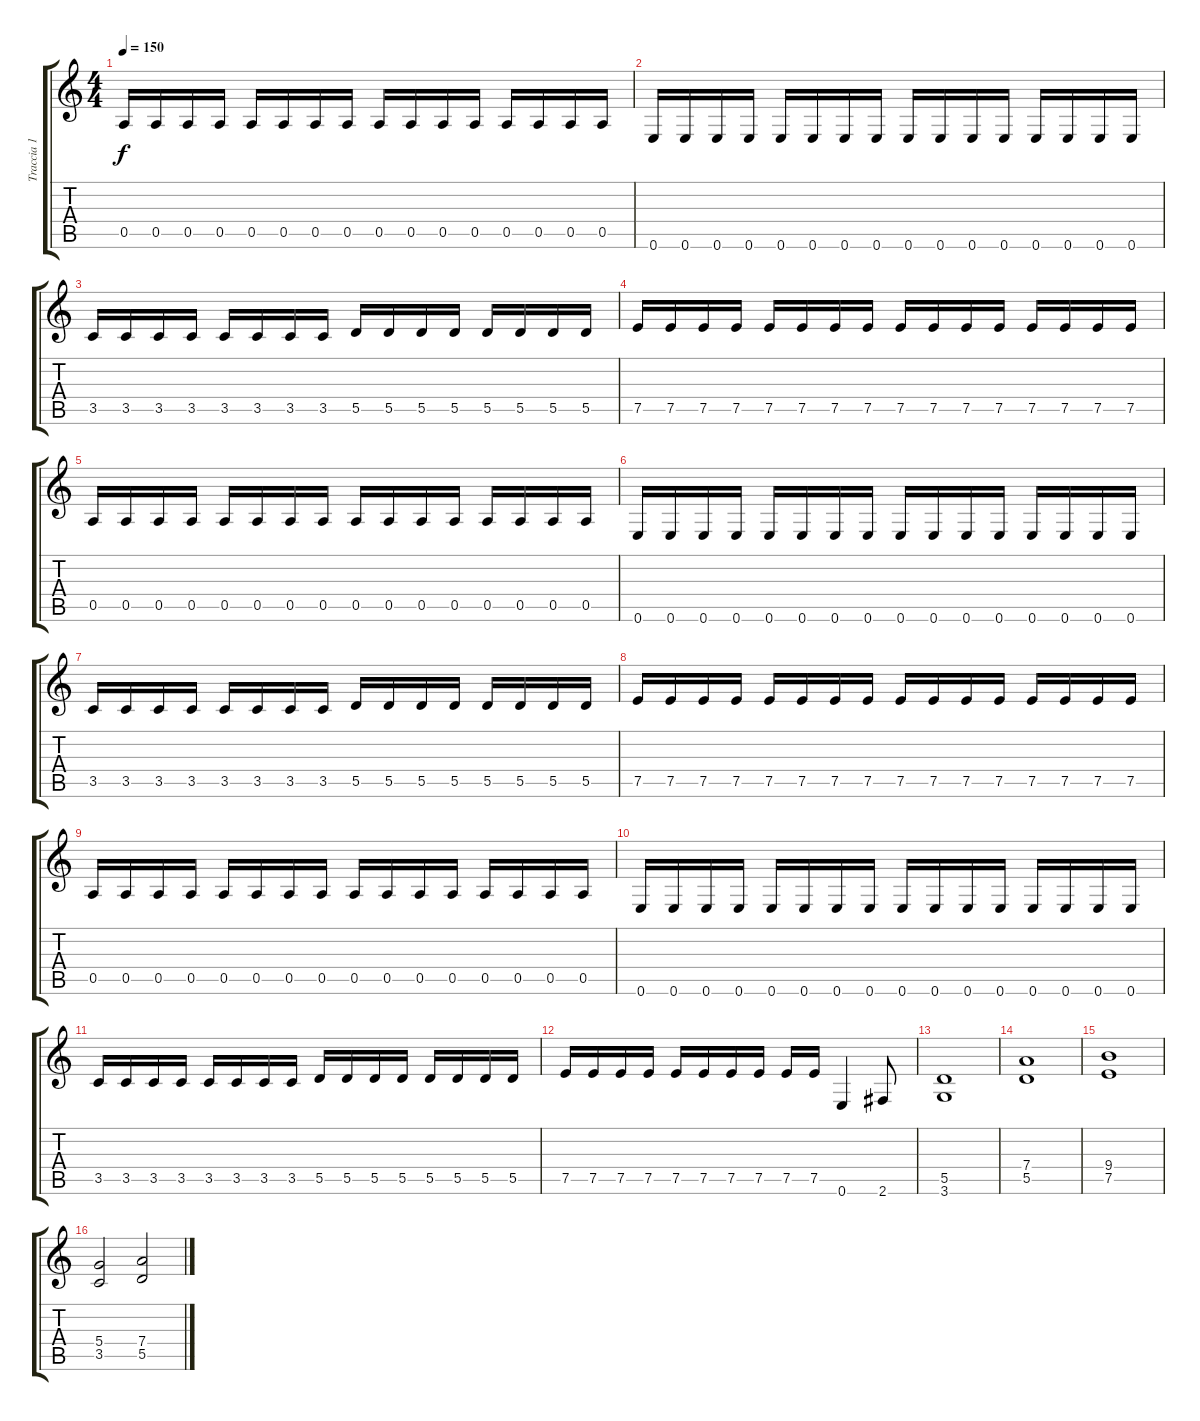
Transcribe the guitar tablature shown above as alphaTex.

\track ("Traccia 1" "Traccia 1") {instrument distortionguitar}
\staff {score tabs}
\tuning (E4 B3 G3 D3 A2 E2) {hide}
\ts (4 4)
\tempo 150
\clef g2
\ks c
0.5.16{dy f} 0.5.16 0.5.16 0.5.16 0.5.16 0.5.16 0.5.16 0.5.16 0.5.16 0.5.16 0.5.16 0.5.16 0.5.16 0.5.16 0.5.16 0.5.16 |
0.6.16 0.6.16 0.6.16 0.6.16 0.6.16 0.6.16 0.6.16 0.6.16 0.6.16 0.6.16 0.6.16 0.6.16 0.6.16 0.6.16 0.6.16 0.6.16 |
3.5.16 3.5.16 3.5.16 3.5.16 3.5.16 3.5.16 3.5.16 3.5.16 5.5.16 5.5.16 5.5.16 5.5.16 5.5.16 5.5.16 5.5.16 5.5.16 |
7.5.16 7.5.16 7.5.16 7.5.16 7.5.16 7.5.16 7.5.16 7.5.16 7.5.16 7.5.16 7.5.16 7.5.16 7.5.16 7.5.16 7.5.16 7.5.16 |
0.5.16 0.5.16 0.5.16 0.5.16 0.5.16 0.5.16 0.5.16 0.5.16 0.5.16 0.5.16 0.5.16 0.5.16 0.5.16 0.5.16 0.5.16 0.5.16 |
0.6.16 0.6.16 0.6.16 0.6.16 0.6.16 0.6.16 0.6.16 0.6.16 0.6.16 0.6.16 0.6.16 0.6.16 0.6.16 0.6.16 0.6.16 0.6.16 |
3.5.16 3.5.16 3.5.16 3.5.16 3.5.16 3.5.16 3.5.16 3.5.16 5.5.16 5.5.16 5.5.16 5.5.16 5.5.16 5.5.16 5.5.16 5.5.16 |
7.5.16 7.5.16 7.5.16 7.5.16 7.5.16 7.5.16 7.5.16 7.5.16 7.5.16 7.5.16 7.5.16 7.5.16 7.5.16 7.5.16 7.5.16 7.5.16 |
0.5.16 0.5.16 0.5.16 0.5.16 0.5.16 0.5.16 0.5.16 0.5.16 0.5.16 0.5.16 0.5.16 0.5.16 0.5.16 0.5.16 0.5.16 0.5.16 |
0.6.16 0.6.16 0.6.16 0.6.16 0.6.16 0.6.16 0.6.16 0.6.16 0.6.16 0.6.16 0.6.16 0.6.16 0.6.16 0.6.16 0.6.16 0.6.16 |
3.5.16 3.5.16 3.5.16 3.5.16 3.5.16 3.5.16 3.5.16 3.5.16 5.5.16 5.5.16 5.5.16 5.5.16 5.5.16 5.5.16 5.5.16 5.5.16 |
7.5.16 7.5.16 7.5.16 7.5.16 7.5.16 7.5.16 7.5.16 7.5.16 7.5.16 7.5.16 0.6.4 2.6.8 |
(5.5 3.6).1 |
(7.4 5.5).1 |
(9.4 7.5).1 |
(5.4 3.5).2 (7.4 5.5).2
